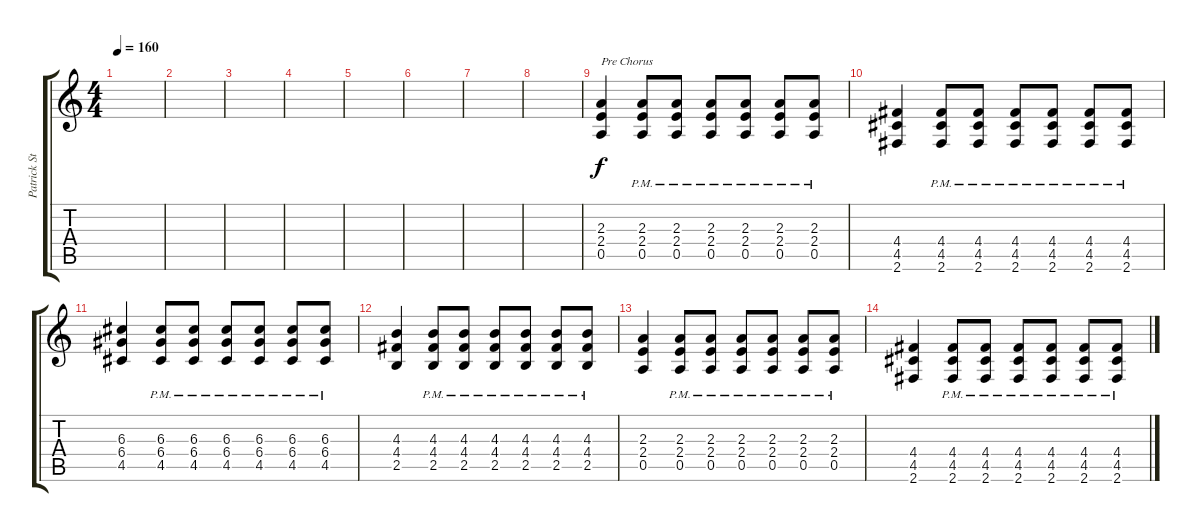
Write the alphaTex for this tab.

\track ("Patrick Stump" "Patrick St") {instrument overdrivenguitar}
\staff {score tabs}
\tuning (E4 B3 G3 D3 A2 E2) {hide}
\ts (4 4)
\tempo 160
\clef g2
\ks c
|
|
|
|
|
|
|
|
(2.3 2.4 0.5).4{txt "Pre Chorus"} (2.3{pm} 2.4{pm} 0.5{pm}).8 (2.3{pm} 2.4{pm} 0.5{pm}).8 (2.3{pm} 2.4{pm} 0.5{pm}).8 (2.3{pm} 2.4{pm} 0.5{pm}).8 (2.3{pm} 2.4{pm} 0.5{pm}).8 (2.3{pm} 2.4{pm} 0.5{pm}).8 |
(4.4 4.5 2.6).4 (4.4{pm} 4.5{pm} 2.6{pm}).8 (4.4{pm} 4.5{pm} 2.6{pm}).8 (4.4{pm} 4.5{pm} 2.6{pm}).8 (4.4{pm} 4.5{pm} 2.6{pm}).8 (4.4{pm} 4.5{pm} 2.6{pm}).8 (4.4{pm} 4.5{pm} 2.6{pm}).8 |
(6.3 6.4 4.5).4 (6.3{pm} 6.4{pm} 4.5{pm}).8 (6.3{pm} 6.4{pm} 4.5{pm}).8 (6.3{pm} 6.4{pm} 4.5{pm}).8 (6.3{pm} 6.4{pm} 4.5{pm}).8 (6.3{pm} 6.4{pm} 4.5{pm}).8 (6.3{pm} 6.4{pm} 4.5{pm}).8 |
(4.3 4.4 2.5).4 (4.3{pm} 4.4{pm} 2.5{pm}).8 (4.3{pm} 4.4{pm} 2.5{pm}).8 (4.3{pm} 4.4{pm} 2.5{pm}).8 (4.3{pm} 4.4{pm} 2.5{pm}).8 (4.3{pm} 4.4{pm} 2.5{pm}).8 (4.3{pm} 4.4{pm} 2.5{pm}).8 |
(2.3 2.4 0.5).4 (2.3{pm} 2.4{pm} 0.5{pm}).8 (2.3{pm} 2.4{pm} 0.5{pm}).8 (2.3{pm} 2.4{pm} 0.5{pm}).8 (2.3{pm} 2.4{pm} 0.5{pm}).8 (2.3{pm} 2.4{pm} 0.5{pm}).8 (2.3{pm} 2.4{pm} 0.5{pm}).8 |
(4.4 4.5 2.6).4 (4.4{pm} 4.5{pm} 2.6{pm}).8 (4.4{pm} 4.5{pm} 2.6{pm}).8 (4.4{pm} 4.5{pm} 2.6{pm}).8 (4.4{pm} 4.5{pm} 2.6{pm}).8 (4.4{pm} 4.5{pm} 2.6{pm}).8 (4.4{pm} 4.5{pm} 2.6{pm}).8
